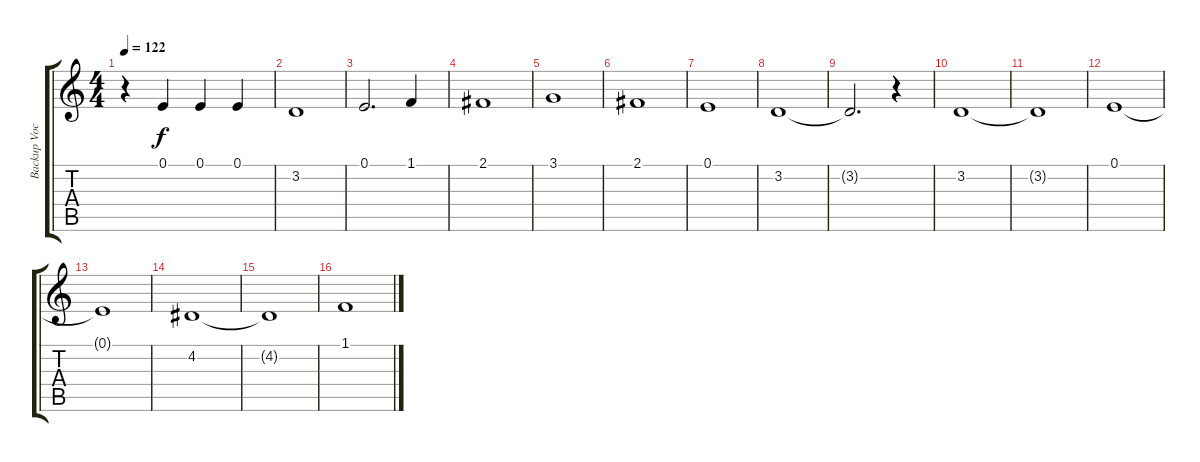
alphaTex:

\track ("Backup Vocals 2" "Backup Voc") {instrument choiraahs}
\staff {score tabs}
\tuning (E4 B3 G3 D3 A2 E2) {hide}
\ts (4 4)
\tempo 122
\clef g2
\ks c
r.4{dy f} 0.1.4 0.1.4 0.1.4 |
3.2.1 |
0.1.2{d} 1.1.4 |
2.1.1 |
3.1.1 |
2.1.1 |
0.1.1 |
3.2.1 |
3.2{t}.2{d} r.4 |
3.2.1 |
3.2{t}.1 |
0.1.1 |
0.1{t}.1 |
4.2.1 |
4.2{t}.1 |
1.1.1
